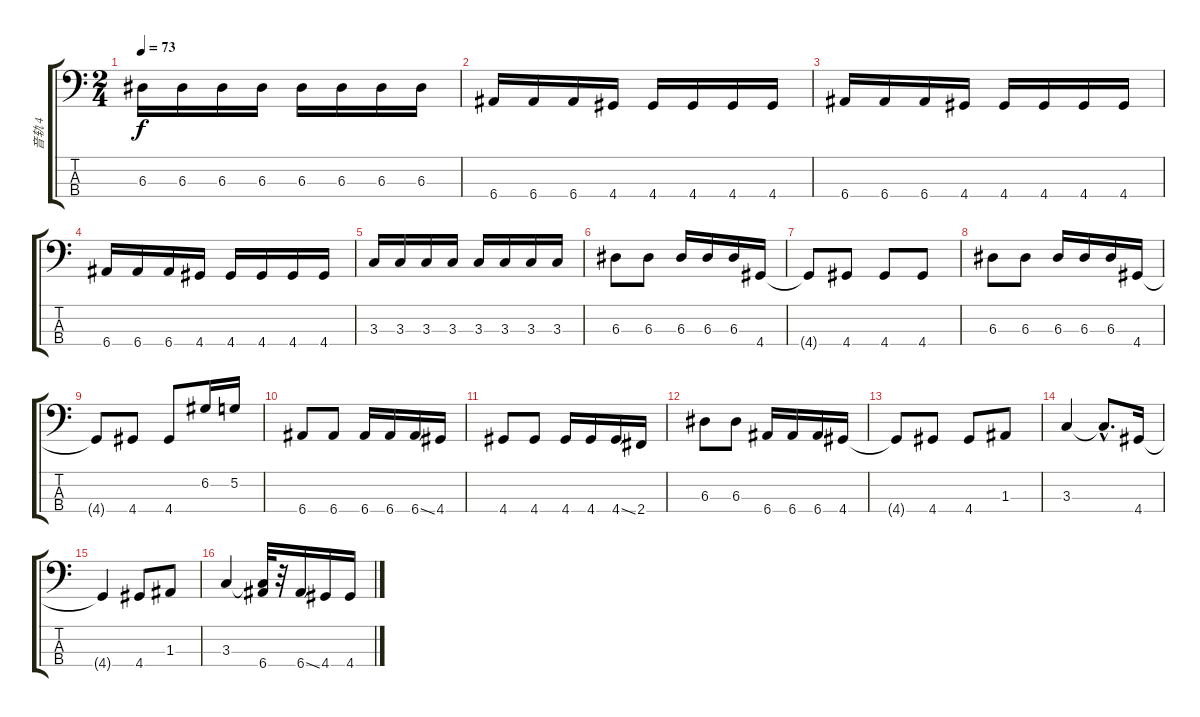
\track ("音轨 4" "音轨 4") {instrument electricbassfinger}
\staff {score tabs}
\tuning (G2 D2 A1 E1) {hide}
\ts (2 4)
\tempo 73
\clef f4
\ks c
6.3.16{dy f} 6.3.16 6.3.16 6.3.16 6.3.16 6.3.16 6.3.16 6.3.16 |
6.4.16 6.4.16 6.4.16 4.4.16 4.4.16 4.4.16 4.4.16 4.4.16 |
6.4.16 6.4.16 6.4.16 4.4.16 4.4.16 4.4.16 4.4.16 4.4.16 |
6.4.16 6.4.16 6.4.16 4.4.16 4.4.16 4.4.16 4.4.16 4.4.16 |
3.3.16 3.3.16 3.3.16 3.3.16 3.3.16 3.3.16 3.3.16 3.3.16 |
6.3.8 6.3.8 6.3.16 6.3.16 6.3.16 4.4.16 |
4.4{t}.8 4.4.8 4.4.8 4.4.8 |
6.3.8 6.3.8 6.3.16 6.3.16 6.3.16 4.4.16 |
4.4{t}.8 4.4.8 4.4.8 6.2.16 5.2.16 |
6.4.8 6.4.8 6.4.16 6.4.16 6.4{ss}.16 4.4.16 |
4.4.8 4.4.8 4.4.16 4.4.16 4.4{ss}.16 2.4.16 |
6.3.8 6.3.8 6.4.16 6.4.16 6.4.16 4.4.16 |
4.4{t}.8 4.4.8 4.4.8 1.3.8 |
3.3.4 3.3{hac t}.8{d} 4.4.16 |
4.4{t}.4 4.4.8 1.3.8 |
3.3.4 (3.3{t} 6.4).32 r.32 6.4{ss}.16 4.4.16 4.4.16
